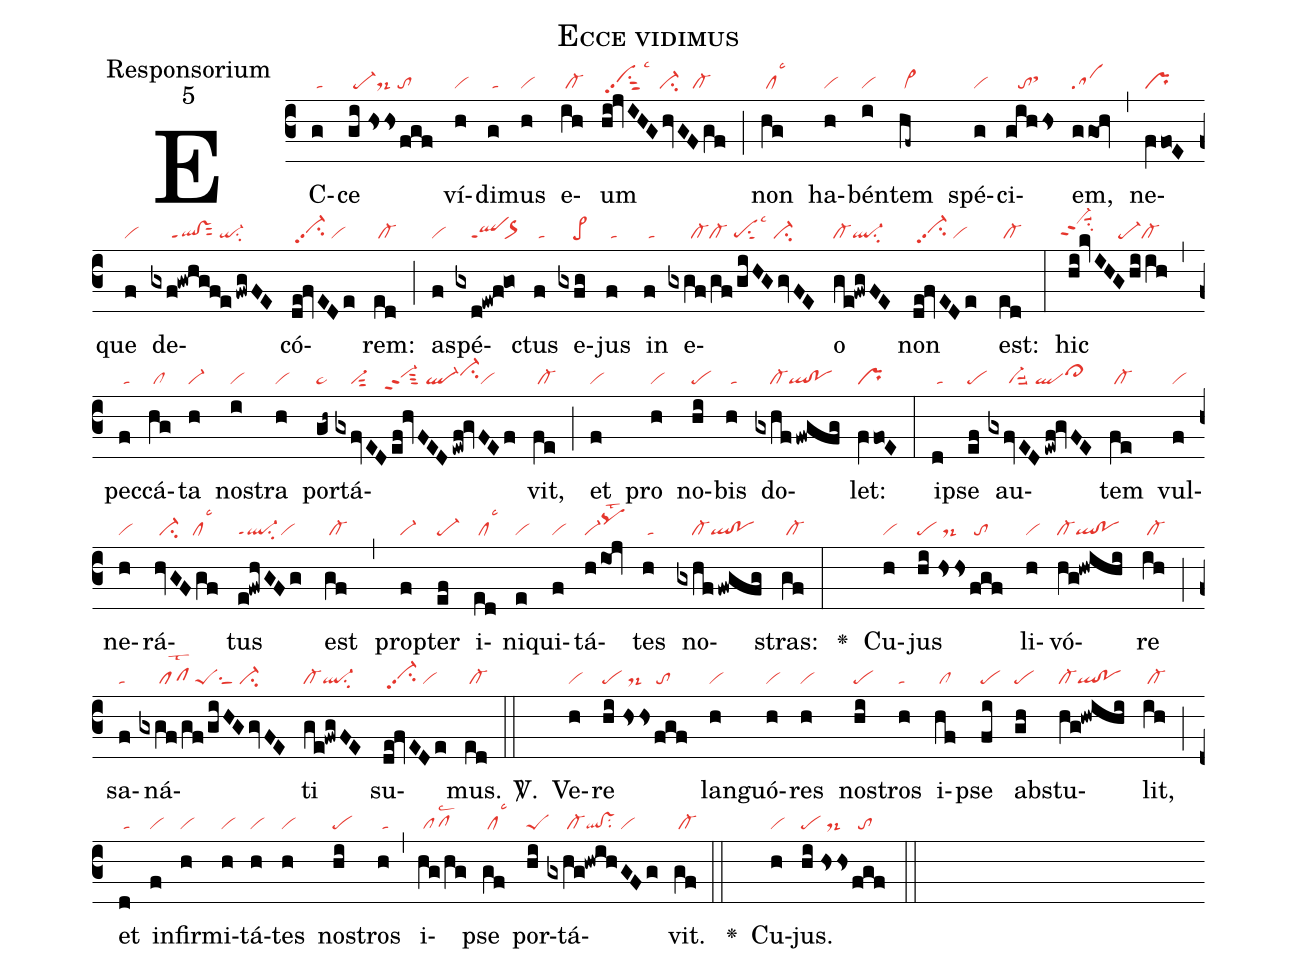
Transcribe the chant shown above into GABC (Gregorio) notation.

name:Ecce vidimus ;
office-part:Responsorium;
mode:5;
nabc-lines: 1;
%%
(c3) EC(g|/ta)ce(gi//hshs/fgf|/pe-ds-/to) ví(h|vi)di(g|/ta)mus(h|vi) e(ih|/cl-)um(hi!jvIHG/hvGFgf|/vihhpp2su1sut2lsc3//ci-///cl-) (;)
non(hg|/cllsc3) ha(h|vi)bén(i|vi)tem(hf~|/cl~) spé(g|vi)ci(gihhs|///tosthi)em,(ggo!hv|sa) (,) ne(fVfo!E|pr)que(f|vi) de(gxf!gwhg!f!e/fwgFE|/////ql!vsppt1sut2/qi-su2)có(de!fvEDe|/vi-hhpp2su2/vi)rem:(ed|/cl-) (;)
a(f|vi)spé(gxd!ew!f!go|////qlppt1``or>)ctus(f|/ta) e(gxfg|////pe>)jus(f|/ta) in(f|/ta) e(gxgf/gf/giHG/gvFE|//////cl-cl-/pesu1sut1lsc3/ci-)o(ge!fwgFE|cl-ql-su2) non(de!fvEDe|/vi-hhpp2su2/vi) est:(ed|/cl-) (:)
hic(hi!kvIHG/hiih|``vi-hkppt2suu1su2//////pe-cl-) (,) pec(f|/ta)cá(hg|/cl)ta(h|vi-) no(i|vi)stra(h|vi) por(gh~|pe~)tá(gxfvEDef!hvFED/ewf!gvFEf|////vi-sut2////vi-hhppt2sut3/ql-ci-hivi)vit,(fe|/cl-) (;)
et(f|vi) pro(h|vi) no(hi|pe)bis(h|/ta) do(gxhf/fwgfg|////cl-ql!po)let:(fVfo!E|pr) (:)
i(d|/ta)pse(ef|pe) au(gxfvED/ewf!gvFE|/////vi-suu2/qlci~hi)tem(fe|/cl-) vul(f|vi)ne(h|vi)rá(hvGFgf|/ci-///cllsc3)tus(e!fwhGFg|ql-ppt1su2vi) est(gf|/cl-) (,)
prop(f|vi-)ter(ef|pe-) i(ed|/cllsc3)ni(e|vi)qui(f|vi)tá(h/ioj|vi-pqhjlst2)tes(h|/ta) no(gxhffwgfg|////cl-ql!po)stras:(gf|/cl-) (:)

<v>\greheightstar</v>() Cu(h|vi)jus(hi//hshs/fgf|pe/ds-////to) li(h|vi)vó(hg!hwihi|cl-ql!po)re(ih|/cl-) (;)
sa(f|ta)ná(gxgf/gf/giHG/gvFE|/////pflst2/peSsu1sut1/ci-)ti(ge!fwgFE|cl-ql-su2) su(de!fvEDe|/vi-hhpp2su2/vi)mus.(ed|/cl-) (::)

<sp>V/</sp>.() Ve(h|vi)re(hi//hshs/fgf|pe/ds-///to)  lan(h|vi)guó(h|vi)res(h|vi) no(hi|pe)stros(h|ta) i(hf|/cl)pse(fi|pe) abs(gh|pe)tu(hg!hwihi|cl-ql!po)lit,(ih|/cl-) (;)
et(d|/ta) in(f|vi)fir(h|vi)mi(h|vi)tá(h|vi)tes(h|vi) no(hi|pe)stros(h|/ta) (,) i(hg/hg|/pflsc2)pse(gf|/cllsc3) por(hi|peS)tá(gxhg!hwihGFg|/////cl-ql!vssu2/vi)vit.(gf|/cl-) (::)

<v>\greheightstar</v>() Cu(h|vi)jus.(hi//hshs/fgf|pe/ds-////to) (::)
